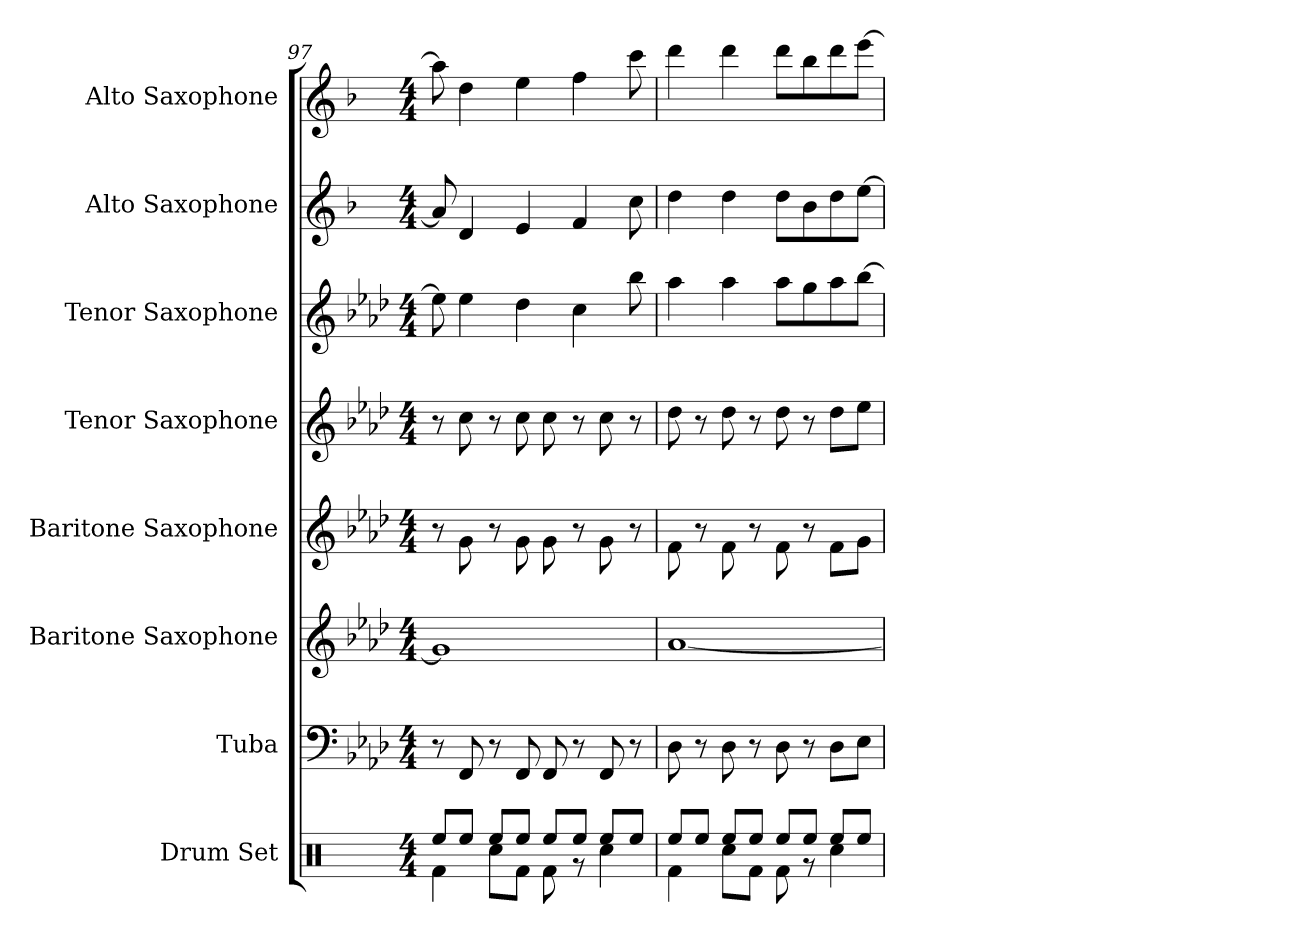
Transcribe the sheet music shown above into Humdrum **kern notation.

**kern	**kern	**kern	**kern	**kern	**kern	**kern	**kern
*part8	*part7	*part6	*part5	*part4	*part3	*part2	*part1
*staff8	*staff7	*staff6	*staff5	*staff4	*staff3	*staff2	*staff1
*I"Drum Set	*I"Tuba	*I"Baritone Saxophone	*I"Baritone Saxophone	*I"Tenor Saxophone	*I"Tenor Saxophone	*I"Alto Saxophone	*I"Alto Saxophone
*I'Drs.	*I'Tba.	*I'Bar. Sax.	*I'Bar. Sax.	*I'T. Sax.	*I'T. Sax.	*I'A. Sax.	*I'A. Sax.
*clefX	*clefF4	*clefG2	*clefG2	*clefG2	*clefG2	*clefG2	*clefG2
*	*	*ITrd12c21	*ITrd12c21	*ITrd8c14	*ITrd8c14	*ITrd5c9	*ITrd5c9
*k[]	*k[b-e-a-d-]	*k[b-e-a-d-]	*k[b-e-a-d-]	*k[b-e-a-d-]	*k[b-e-a-d-]	*k[b-e-a-d-]	*k[b-e-a-d-]
*M4/4	*M4/4	*M4/4	*M4/4	*M4/4	*M4/4	*M4/4	*M4/4
=97	=97	=97	=97	=97	=97	=97	=97
*^	*	*	*	*	*	*	*
8Ree/L	4Rf\	8r	1G]	8r	8r	8e-\]	8c/]	8cc\]
8Ree/J	.	8FF/	.	8G\	8c\	4e-\	4F/	4f\
8Ree/L	8Rcc\L	8r	.	8r	8r	.	.	.
8Ree/J	8Rf\J	8FF/	.	8G\	8c\	4d-\	4G/	4g\
8Ree/L	8Rf\	8FF/	.	8G\	8c\	.	.	.
8Ree/J	8r	8r	.	8r	8r	4c\	4A-/	4a-\
8Ree/L	4Rcc\	8FF/	.	8G\	8c\	.	.	.
8Ree/J	.	8r	.	8r	8r	8b-\	8e-\	8ee-\
=98	=98	=98	=98	=98	=98	=98	=98	=98
8Ree/L	4Rf\	8D-\	[1A-	8F\	8d-\	4a-\	4f\	4ff\
8Ree/J	.	8r	.	8r	8r	.	.	.
8Ree/L	8Rcc\L	8D-\	.	8F\	8d-\	4a-\	4f\	4ff\
8Ree/J	8Rf\J	8r	.	8r	8r	.	.	.
8Ree/L	8Rf\	8D-\	.	8F\	8d-\	8a-\L	8f\L	8ff\L
8Ree/J	8r	8r	.	8r	8r	8g\	8d-\	8dd-\
8Ree/L	4Rcc\	8D-\L	.	8F\L	8d-\L	8a-\	8f\	8ff\
8Ree/J	.	8E-\J	.	8G\J	8e-\J	[8b-\J	[8g\J	[8gg\J
*v	*v	*	*	*	*	*	*	*
=	=	=	=	=	=	=	=
*-	*-	*-	*-	*-	*-	*-	*-
